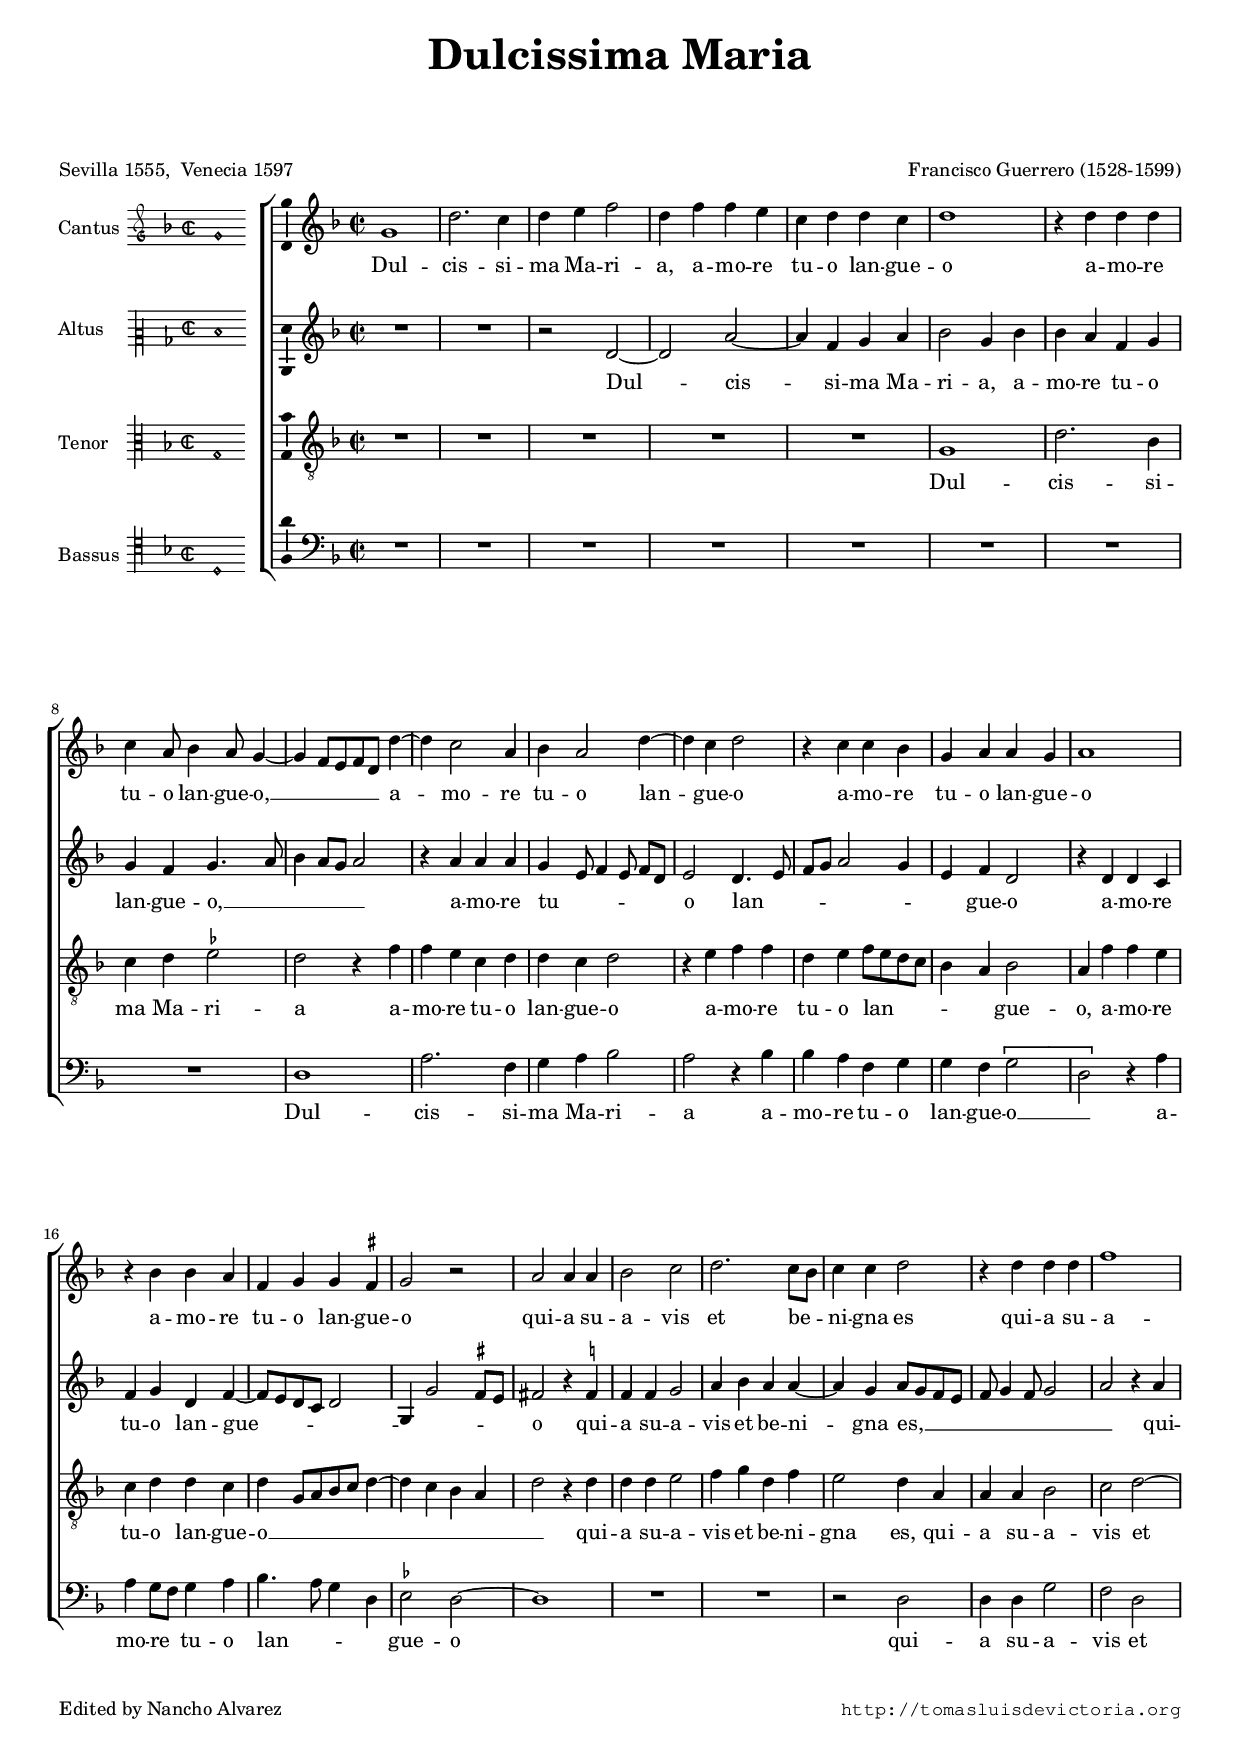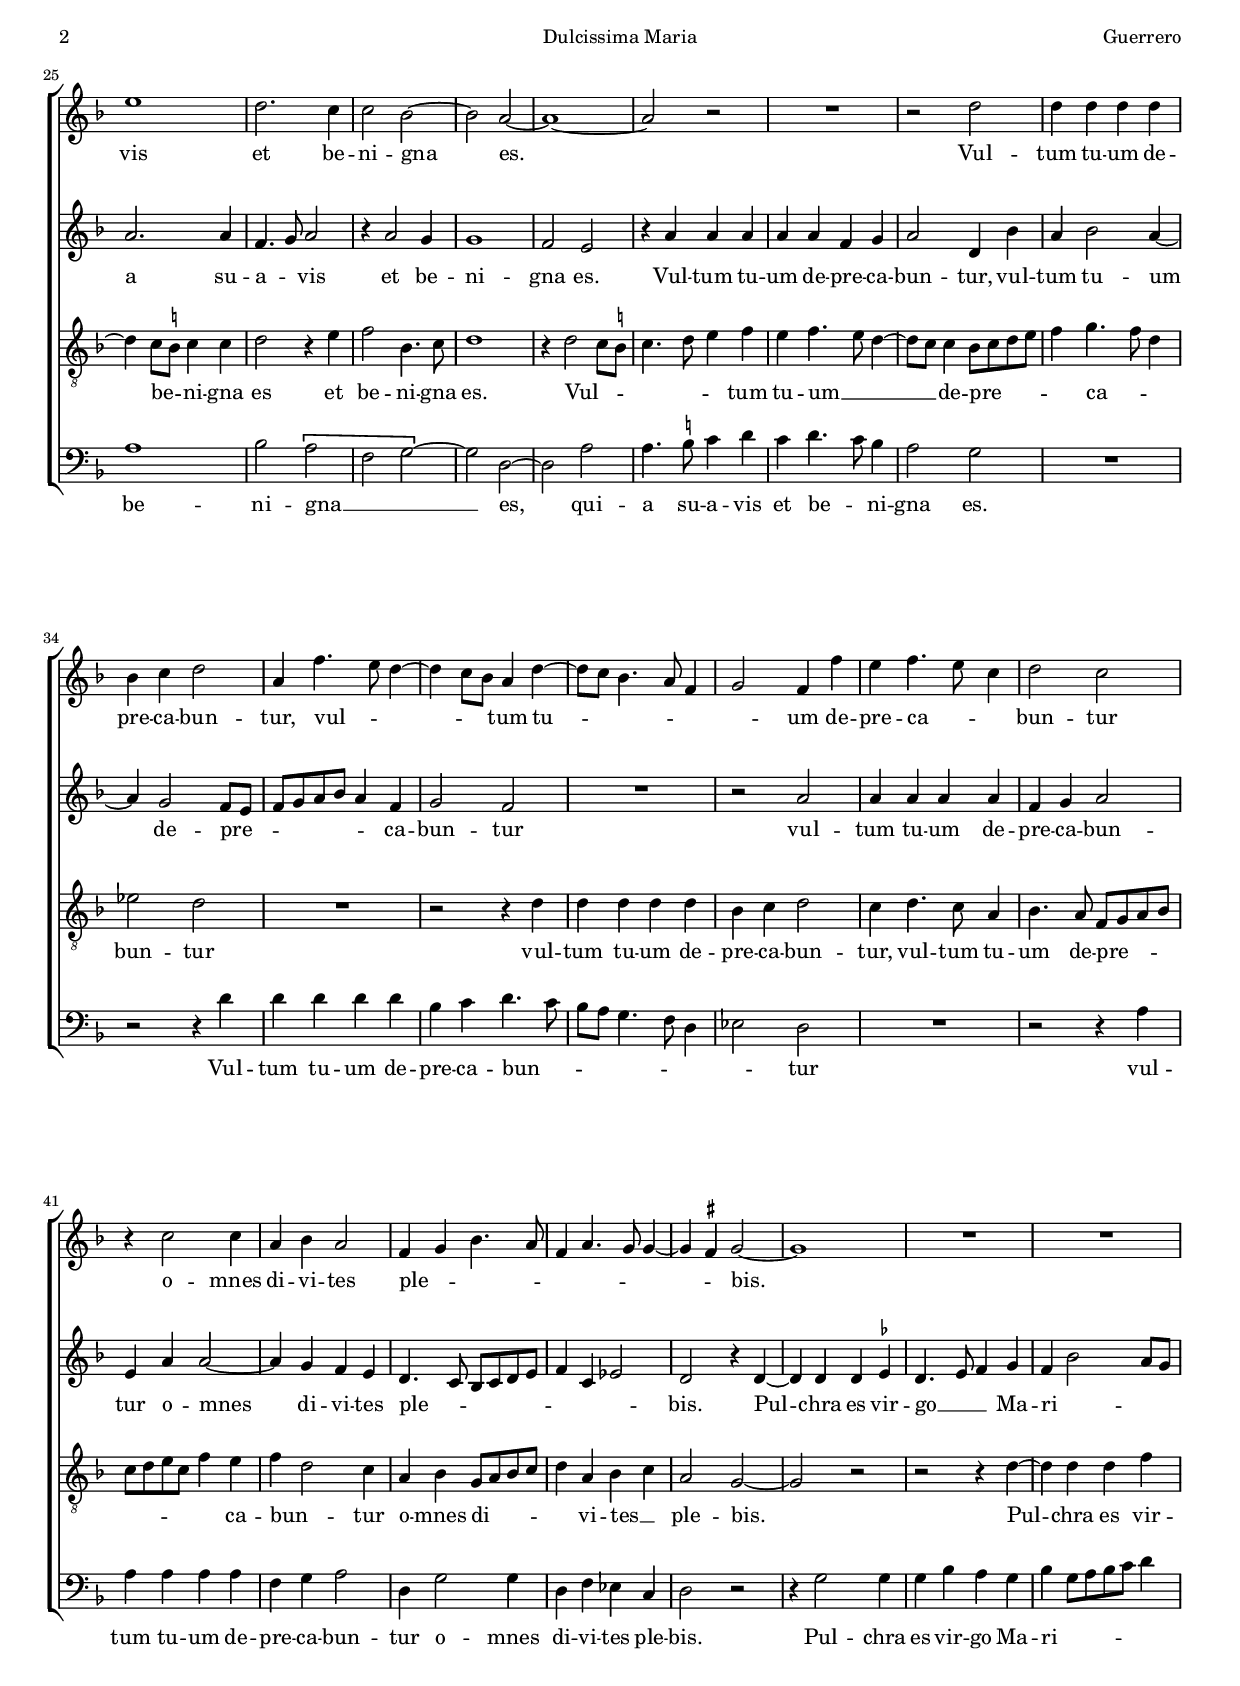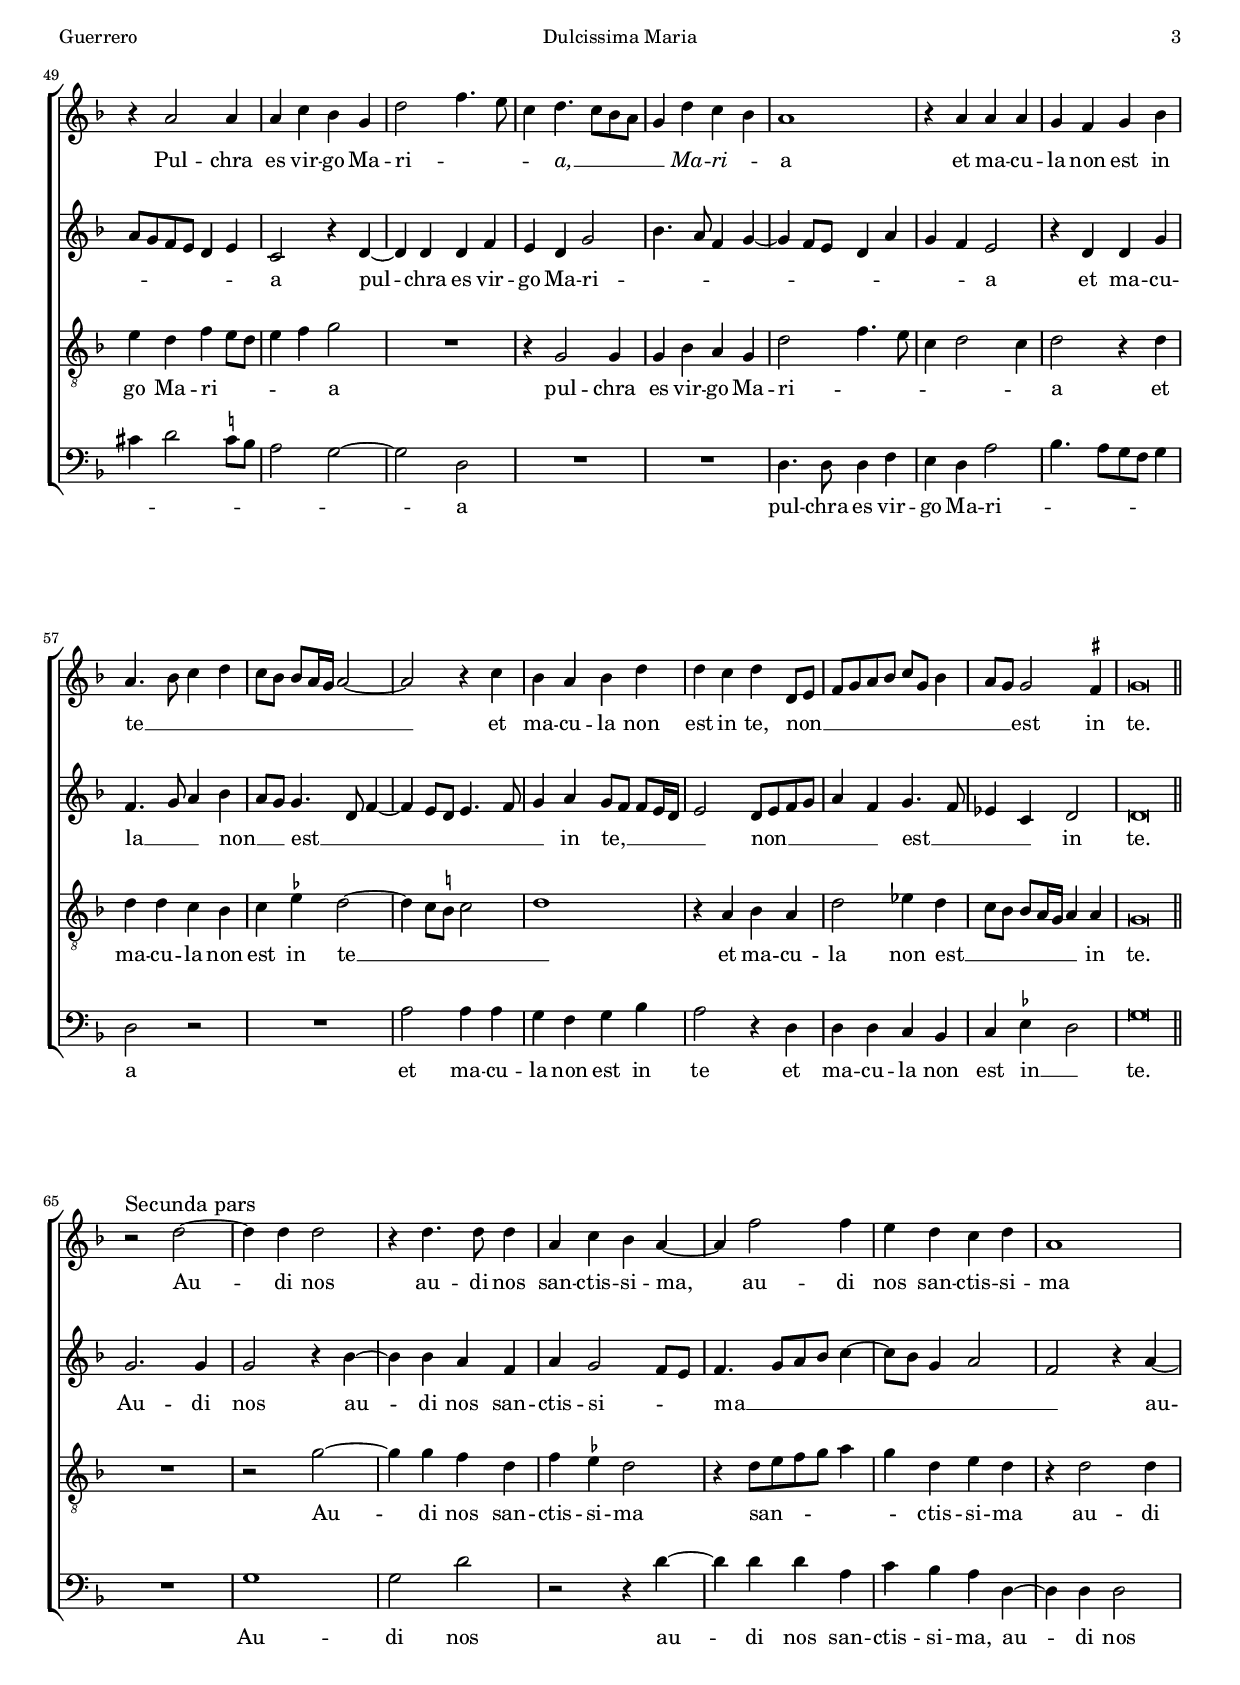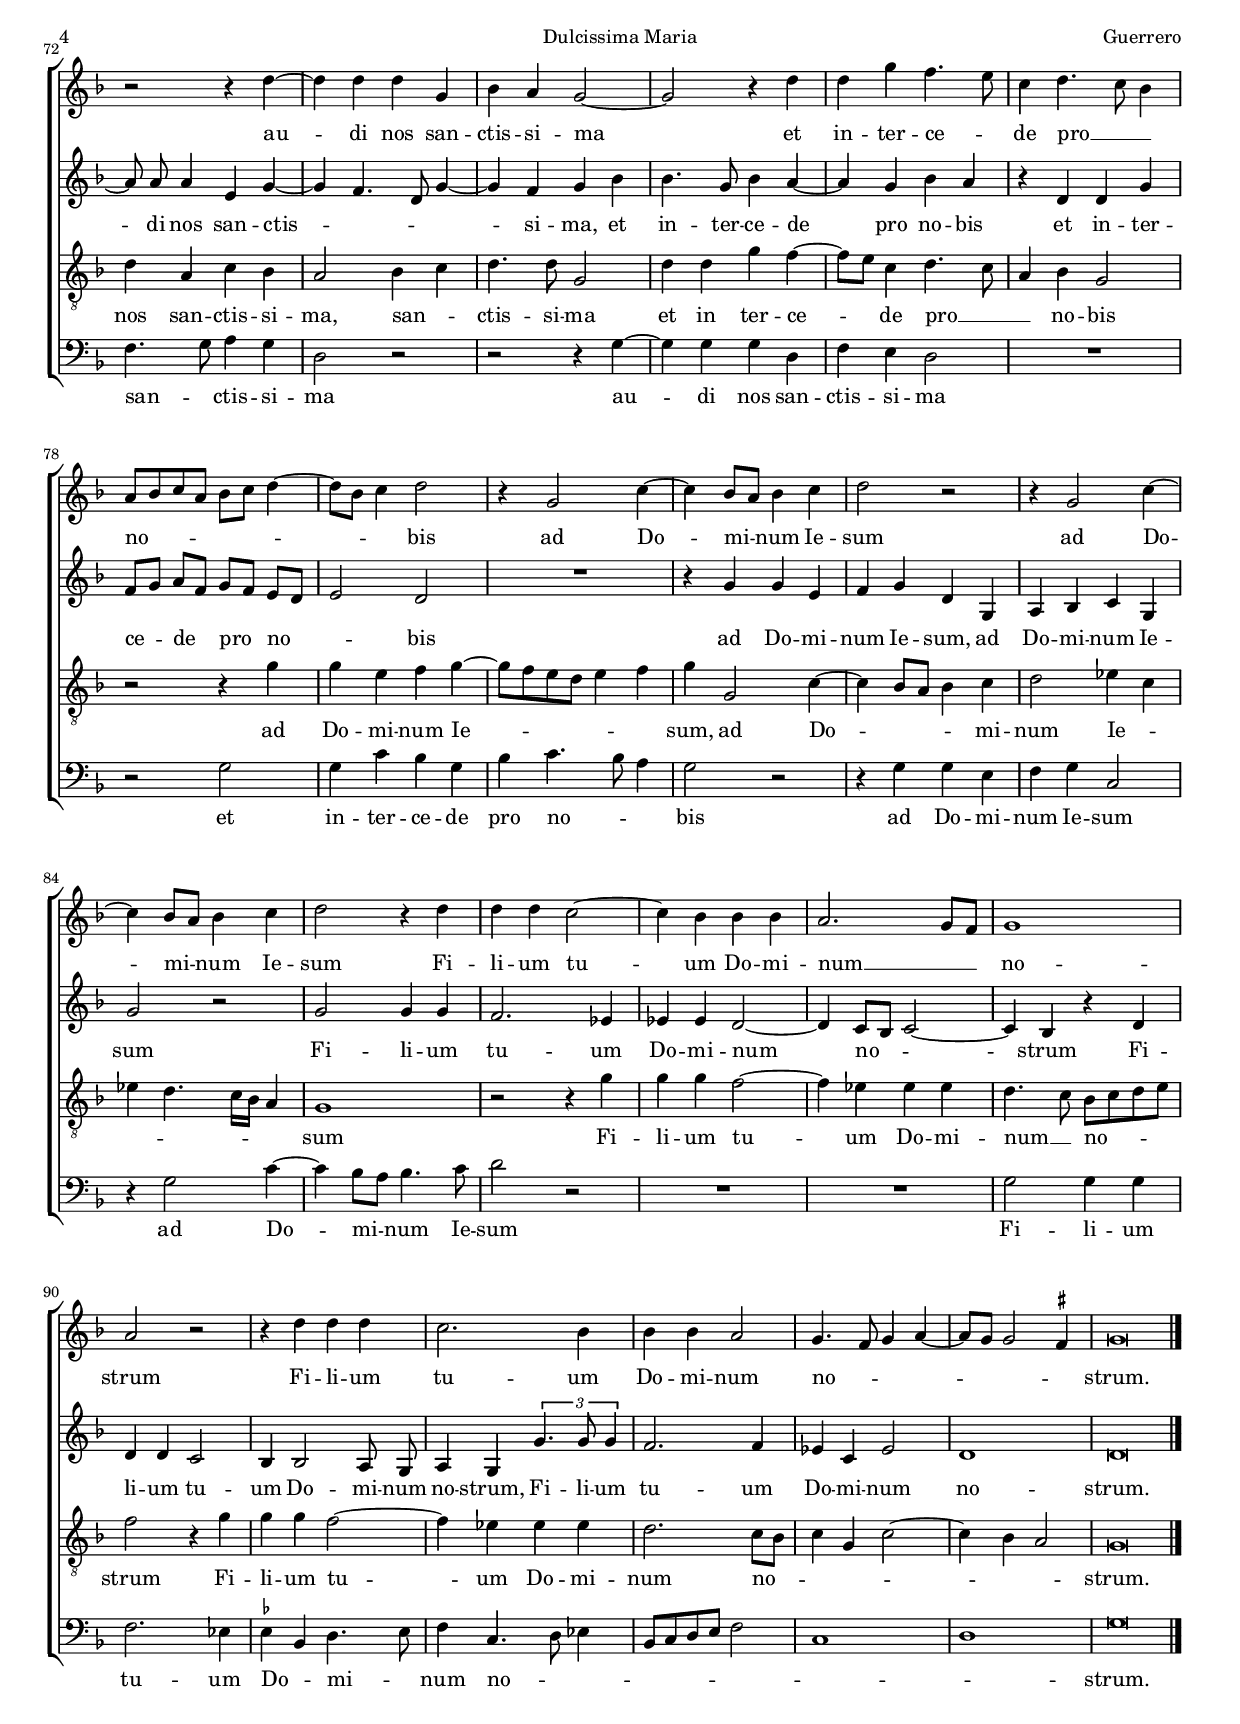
\version "2.18.0"

#(set-default-paper-size "a4")
#(set-global-staff-size 16.4)
#(ly:set-option 'point-and-click #f)
%mobile -s15.5 -i3.3

italicas=\override LyricText.font-shape = #'italic
rectas=\override LyricText.font-shape = #'upright
ss=\once \set suggestAccidentals = ##t
incipitwidth = 20
mtempo={\tempo 4 = 100}
mtempob={\tempo 4 = 50}

htitle="Dulcissima Maria"
hcomposer="Guerrero"

\header {
	title=\markup{\fontsize #3 "Dulcissima Maria"}
	%subtitle=" "
	subsubtitle=\markup{\null \vspace #3 }
	composer="Francisco Guerrero (1528-1599)"
        pdfauthor=\composer
	%opus="(-)"
	poet=\markup{"Sevilla 1555,  Venecia 1597"} % Sevilla, Martín de Montesdoca 1555; Venezia, Giacomo Vincenti 1597 (solo la primera parte)
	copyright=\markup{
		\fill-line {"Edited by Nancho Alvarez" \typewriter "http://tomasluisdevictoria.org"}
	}
%	tagline=""
}


global={\key f \major \time 2/2  \skip 1*64 \bar "||" \break
					\skip 1*32 \bar "|."
}

cantus={
	g'1 |
	d''2. c''4 |
	d'' e'' f''2 |
	d''4 f'' f'' e'' |
%5
	c'' d'' d'' c'' |
	d''1 |
	r4 d'' d'' d'' |
	c'' a'8 bes'4 a'8 g'4 ~ |
	g'  f'8[ e' f' d'] d''4 ~ |
%10
	d'' c''2 a'4 |
	bes' a'2 d''4 ~ |
	d'' c'' d''2 |
	r4 c'' c'' bes' |
	g' a' a' g' |
%15
	a'1 |
	r4 bes' bes' a' |
	f' g' g' \ss fis' |
	g'2 r |
	a' a'4 a' |
%20
	bes'2 c'' |
	d''2. c''8 bes' |
	c''4 c'' d''2 |
	r4 d'' d'' d'' |
	f''1 |
%25
	e'' |
	d''2. c''4 |
	c''2 bes' ~ |
	bes' a' ~ |
	a'1 ~ |
%30
	a'2 r |
	R1*4/4 |
	r2 d'' |
	d''4 d'' d'' d'' |
	bes' c'' d''2 |
%35
	a'4 f''4. e''8 d''4 ~ |
	d'' c''8 bes' a'4 d'' ~ |
	d''8 c'' bes'4. a'8 f'4 |
	g'2 f'4 f'' |
	e'' f''4. e''8 c''4 |
%40
	d''2 c'' |
	r4 c''2 c''4 |
	a' bes' a'2 |
	f'4 g' bes'4. a'8 |
	f'4 a'4. g'8 g'4 ~ |
%45
	g' \ss fis' g'2 ~ |
	g'1 |
	R1*4/4 |
	R1*4/4 |
	r4 a'2 a'4 |
%50
	a' c'' bes' g' |
	d''2 f''4. e''8 |
	c''4 d''4. c''8 bes' a' |
	g'4 d'' c'' bes' |
	a'1 |
%55
	r4 a' a' a' |
	g' f' g' bes' |
	a'4. bes'8 c''4 d'' |
	 c''8[ bes']  bes'[ a'16 g'] a'2 ~ |
	a' r4 c'' |
%60
	bes' a' bes' d'' |
	d'' c'' d'' d'8 e' |
	f' g' a' bes' c'' g' bes'4 |
	a'8 g' g'2 \ss fis'4 |
	g'\breve*1/2 |
%65
        s4*0^\markup{\larger "Secunda pars"}
	r2 d'' ~ |
	d''4 d'' d''2 |
	r4 d''4. d''8 d''4 |
	a' c'' bes' a' ~ |
	a' f''2 f''4 |
%70
	e'' d'' c'' d'' |
	a'1 |
	r2 r4 d'' ~ |
	d'' d'' d'' g' |
	bes' a' g'2 ~ |
%75
	g' r4 d'' |
	d'' g'' f''4. e''8 |
	c''4 d''4. c''8 bes'4 |
	a'8 bes' c'' a' bes' c'' d''4 ~ |
	d''8 bes' c''4 d''2 |
%80
	r4 g'2 c''4 ~ |
	c'' bes'8 a' bes'4 c'' |
	d''2 r |
	r4 g'2 c''4 ~ |
	c'' bes'8 a' bes'4 c'' |
%85
	d''2 r4 d'' |
	d'' d'' c''2 ~ |
	c''4 bes' bes' bes' |
	a'2. g'8 f' |
	g'1 |
%90
	a'2 r |
	r4 d'' d'' d'' |
	c''2. bes'4 |
	bes' bes' a'2 |
	g'4. f'8 g'4 a' ~ |
%95
	a'8 g' g'2 \ss fis'4 |
	g'\breve*1/2
}

altus={
	R1*4/4 |
	R1*4/4 |
	r2 d' ~ |
	d' a' ~ |
%5
	a'4 f' g' a' |
	bes'2 g'4 bes' |
	bes' a' f' g' |
	g' f' g'4. a'8 |
	bes'4 a'8 g' a'2 |
%10
	r4 a' a' a' |
	g' e'8 f'4 e'8  f'[ d'] |
	e'2 d'4. e'8 |
	f' g' a'2 g'4 |
	e' f' d'2 |
%15
	r4 d' d' c' |
	f' g' d' f' ~ |
	f'8 e' d' c' d'2 |
	g4 g'2 \ss fis'8 e' |
	fis'2 r4 \ss f' | % supongo que es \ss, pero CSIC no lo indica
%20
	f' f' g'2 |
	a'4 bes' a' a' ~ |
	a' g' a'8 g' f' e' |
	f' g'4 f'8 g'2 |
	a' r4 a' |
%25
	a'2. a'4 |
	f'4. g'8 a'2 |
	r4 a'2 g'4 |
	g'1 |
	f'2 e' |
%30
	r4 a' a' a' |
	a' a' f' g' |
	a'2 d'4 bes' |
	a' bes'2 a'4 ~ |
	a' g'2 f'8 e' |
%35
	f' g' a' bes' a'4 f' |
	g'2 f' |
	R1*4/4 |
	r2 a' |
	a'4 a' a' a' |
%40
	f' g' a'2 |
	e'4 a' a'2 ~ |
	a'4 g' f' e' |
	d'4. c'8 bes c' d' e' |
	f'4 c' ees'2 |
%45
	d' r4 d' ~ |
	d' d' d' \ss ees' |
	d'4. e'8 f'4 g' |
	f' bes'2 a'8 g' |
	a' g' f' e' d'4 e' |
%50
	c'2 r4 d' ~ |
	d' d' d' f' |
	e' d' g'2 |
	bes'4. a'8 f'4 g' ~ |
	g' f'8 e' d'4 a' |
%55
	g' f' e'2 |
	r4 d' d' g' |
	f'4. g'8 a'4 bes' |
	a'8 g' g'4. d'8 f'4 ~ |
	f' e'8 d' e'4. f'8 |
%60
	g'4 a'  g'8[ f']  f'[ e'16 d'] |
	e'2 d'8 e' f' g' |
	a'4 f' g'4. f'8 |
	ees'4 c' d'2 |
	d'\breve*1/2 |
%65
	g'2. g'4 |
	g'2 r4 bes' ~ |
	bes' bes' a' f' |
	a' g'2 f'8 e' |
	f'4.  g'8[ a' bes'] c''4 ~ |
%70
	c''8 bes' g'4 a'2 |
	f' r4 a' ~ |
	\set Staff.autoBeaming = ##f
	a'8 a' a'4 e' g' ~ |
	\set Staff.autoBeaming = ##t
	g' f'4. d'8 g'4 ~ |
	g' f' g' bes' |
%75
	bes'4. g'8 bes'4 a' ~ |
	a' g' bes' a' |
	r d' d' g' |
	 f'8[ g']  a'[ f']  g'[ f']  e'[ d'] |
	e'2 d' |
%80
	R1*4/4 |
	r4 g' g' e' |
	f' g' d' g |
	a bes c' g |
	g'2 r |
%85
	g' g'4 g' |
	f'2. ees'4 |
	ees' ees' d'2 ~ |
	d'4 c'8 bes c'2 ~ |
	c'4 bes r d' |
%90
	d' d' c'2 |
	\set Staff.autoBeaming = ##f
	bes4 bes2 a8 g |
	a4 g \times 2/3{g'4. g'8 g'4} |
	f'2. f'4 |
	ees' c' ees'2 |
%95
	d'1 |
	d'\breve*1/2
}

tenor={
	R1*4/4 |
	R1*4/4 |
	R1*4/4 |
	R1*4/4 |
%5
	R1*4/4 |
	g1 |
	d'2. bes4 |
	c' d' \ss ees'2 |
	d' r4 f' |
%10
	f' e' c' d' |
	d' c' d'2 |
	r4 e' f' f' |
	d' e' f'8 e' d' c' |
	bes4 a bes2 |
%15
	a4 f' f' e' |
	c' d' d' c' |
	d'  g8[ a bes c'] d'4 ~ |
	d' c' bes a |
	d'2 r4 d' |
%20
	d' d' e'2 |
	f'4 g' d' f' |
	e'2 d'4 a |
	a a bes2 |
	c' d' ~ |
%25
	d'4 c'8 \ss b c'4 c' |
	d'2 r4 e' |
	f'2 bes4. c'8 |
	d'1 |
	r4 d'2 c'8 \ss b |
%30
	c'4. d'8 e'4 f' |
	e' f'4. e'8 d'4 ~ |
	d'8 c' c'4 bes8 c' d' e' |
	f'4 g'4. f'8 d'4 |
	ees'2 d' |
%35
	R1*4/4 |
	r2 r4 d' |
	d' d' d' d' |
	bes c' d'2 |
	c'4 d'4. c'8 a4 |
%40
	bes4. a8 f g a bes |
	c' d' e' c' f'4 e' |
	f' d'2 c'4 |
	a bes g8 a bes c' |
	d'4 a bes c' |
%45
	a2 g ~ |
	g r |
	r r4 d' ~ |
	d' d' d' f' |
	e' d' f' e'8 d' |
%50
	e'4 f' g'2 |
	R1*4/4 |
	r4 g2 g4 |
	g bes a g |
	d'2 f'4. e'8 |
%55
	c'4 d'2 c'4 |
	d'2 r4 d' |
	d' d' c' bes |
	c' \ss ees' d'2 ~ |
	d'4 c'8 \ss b c'2 |
%60
	d'1 |
	r4 a bes a |
	d'2 ees'4 d' |
	 c'8[ bes]  bes[ a16 g] a4 a |
	g\breve*1/2 |
%65
	R1*4/4 |
	r2 g' ~ |
	g'4 g' f' d' |
	f' \ss ees' d'2 |
	r4  d'8[ e' f' g'] a'4 |
%70
	g' d' e' d' |
	r d'2 d'4 |
	d' a c' bes |
	a2 bes4 c' |
	d'4. d'8 g2 |
%75
	d'4 d' g' f' ~ |
	f'8 e' c'4 d'4. c'8 |
	a4 bes g2 |
	r r4 g' |
	g' e' f' g' ~ |
%80
	g'8 f' e' d' e'4 f' |
	g' g2 c'4 ~ |
	c' bes8 a bes4 c' |
	d'2 ees'4 c' |
	ees' d'4. c'16 bes a4 |
%85
	g1 |
	r2 r4 g' |
	g' g' f'2 ~ |
	f'4 ees' ees' ees' |
	d'4. c'8 bes c' d' e' |
%90
	f'2 r4 g' |
	g' g' f'2 ~ |
	f'4 ees' ees' ees' |
	d'2. c'8 bes |
	c'4 g c'2 ~ |
%95
	c'4 bes a2 |
	g\breve*1/2 
}

bassus={
	R1*4/4 |
	R1*4/4 |
	R1*4/4 |
	R1*4/4 |
%5
	R1*4/4 |
	R1*4/4 |
	R1*4/4 |
	R1*4/4 |
	d1 |
%10
	a2. f4 |
	g a bes2 |
	a r4 bes |
	bes a f g |
	g f \[g2 |
%15
	d\] r4 a |
	a g8 f g4 a |
	bes4. a8 g4 d |
	\ss ees2 d ~ |
	d1 |
%20
	R1*4/4 |
	R1*4/4 |
	r2 d |
	d4 d g2 |
	f d |
%25
	a1 |
	bes2 \[a |
	f g ~ \]
	g d ~ |
	d a |
%30
	a4. \ss b8 c'4 d' |
	c' d'4. c'8 bes4 |
	a2 g |
	R1*4/4 |
	r2 r4 d' |
%35
	d' d' d' d' |
	bes c' d'4. c'8 |
	bes a g4. f8 d4 |
	ees2 d |
	R1*4/4 |
%40
	r2 r4 a |
	a a a a |
	f g a2 |
	d4 g2 g4 |
	d f ees c |
%45
	d2 r |
	r4 g2 g4 |
	g bes a g |
	bes  g8[ a bes c'] d'4 |
	cis' d'2 \ss c'8 bes | % supongo que es \ss pero CSIC no lo indica
%50
	a2 g ~ |
	g d |
	R1*4/4 |
	R1*4/4 |
	d4. d8 d4 f |
%55
	e d a2 |
	bes4.  a8[ g f] g4 |
	d2 r |
	R1*4/4 |
	a2 a4 a |
%60
	g f g bes |
	a2 r4 d |
	d d c bes, |
	c \ss ees d2 |
	g\breve*1/2 |
%65
	R1*4/4 |
	g1 |
	g2 d' |
	r r4 d' ~ |
	d' d' d' a |
%70
	c' bes a d ~ |
	d d d2 |
	f4. g8 a4 g |
	d2 r |
	r r4 g ~ |
%75
	g g g d |
	f e d2 |
	R1*4/4 |
	r2 g |
	g4 c' bes g |
%80
	bes c'4. bes8 a4 |
	g2 r |
	r4 g g e |
	f g c2 |
	r4 g2 c'4 ~ |
%85
	c' bes8 a bes4. c'8 |
	d'2 r |
	R1*4/4 |
	R1*4/4 |
	g2 g4 g |
%90
	f2. ees4 |
	\ss ees bes, d4. ees8 |
	f4 c4. d8 ees4 |
	bes,8 c d e f2 |
	c1 |
%95
	d |
	g\breve*1/2
}

textocantus=\lyricmode{
Dul -- cis -- si -- ma Ma -- ri -- a,
a -- mo -- re tu -- o lan -- gue -- o
a -- mo -- re tu -- o lan -- gue -- o, __ _ _ _ _ _ 
a -- _ mo -- re
tu -- o lan -- _ gue -- o
a -- mo -- re tu -- o lan -- gue -- o
a -- mo -- re tu -- o lan -- gue -- o
qui -- a su -- a -- vis et be -- _ ni -- gna es
qui -- a su -- a -- vis et be -- ni -- gna _ es. _ _ 
Vul -- tum tu -- um de -- pre -- ca -- bun -- tur,
vul -- _ _ _ _ _ tum tu -- _ _ _ _ _ _ um
de -- pre -- ca -- _ _ bun -- tur
o -- mnes di -- vi -- tes
ple -- _ _ _ _ _ _ _ _ _ bis. _
Pul -- chra es vir -- go Ma -- ri -- _ _ _ \italicas
a, __ _ _ _ _ 
Ma -- ri -- _ \rectas
a
et ma -- cu -- la non est in te __ _ _ _ _ _ _ _ _ _ _ 
et ma -- cu -- la non est in te,
non __ _ _ _ _ _ _ _ _ _ _ est in te.
Au -- _ di nos
au -- di nos san -- ctis -- si -- ma, _ 
au -- di nos san -- ctis -- si -- ma
au -- _ di nos san -- ctis -- si -- ma _
et in -- ter -- ce -- _ de pro __ _ _ no -- _ _ _ _ _ _ _ _ _ bis
ad Do -- _ mi -- _ num Ie -- sum
ad Do -- _ mi -- _ num Ie -- sum
Fi -- li -- um tu -- _ um Do -- mi -- num __ _ _ no -- strum
Fi -- li -- um tu -- um Do -- mi -- num no -- _ _ _ _ _ _ _ strum.
}

textoaltus=\lyricmode{
Dul -- _ cis -- _ si -- ma Ma -- ri -- a,
a -- mo -- re tu -- o lan -- gue -- o, __ _ _ _ _ _ 
a -- mo -- re tu -- _ _ _ _ _ o lan -- _ _ _ _ _ _ gue -- o
a -- mo -- re tu -- o lan -- gue -- _ _ _ _ _ _ _ _ _ o
qui -- a su -- a -- vis et be -- ni -- _ gna es, __ _ _ _ _ _ _ _ _ 
qui -- a su -- a -- _ vis
et be -- ni -- gna es.
Vul -- tum tu -- um de -- pre -- ca -- bun -- tur,
vul -- tum tu -- um _ de -- pre -- _ _ _ _ _ _ ca -- bun -- tur
vul -- tum tu -- um de -- pre -- ca -- bun -- tur o -- mnes _ 
di -- vi -- tes ple -- _ _ _ _ _ _ _ _ bis.
Pul -- _ chra es vir -- go __ _ _ Ma -- ri -- _ _ _ _ _ _ _ _ _ a
pul -- _ chra es vir -- go Ma -- ri -- _ _ _ _ _ _ _ _ _ _ _ a
et ma -- cu -- la __ _ _ non __ _ _ est __ _ _ _ _ _ _ _ _ in te, __ _ _ _ _ _ 
non __ _ _ _ _ _ est __ _ _ _ in te.
Au -- di nos
au -- _ di nos san -- ctis -- si -- _ _ ma __ _ _ _ _ _ _ _ _ _ 
au -- _ di nos san -- ctis -- _ _ _ _ _ si -- ma,
et in -- ter -- ce -- de _ pro no -- bis
et in -- ter -- ce -- _ de _ pro _ no -- _ _ bis
ad Do -- mi -- num Ie -- sum,
ad Do -- mi -- num Ie -- sum
Fi -- li -- um tu -- um Do -- mi -- num _ no -- _ _ _ strum 
Fi -- li -- um tu -- um Do -- mi -- num no -- strum, 
Fi -- li -- um tu -- um Do -- mi -- num no -- strum.

}

textotenor=\lyricmode{
Dul -- cis -- si -- ma Ma -- ri -- a
a -- mo -- re tu -- o lan -- gue -- o
a -- mo -- re tu -- o lan -- _ _ _ _ _ gue -- o,
a -- mo -- re tu -- o lan -- gue -- o __ _ _ _ _ _ _ _ _ _ _ 
qui -- a su -- a -- vis
et be -- ni -- gna es,
qui -- a su -- a -- vis et _ be -- _ ni -- gna es
et be -- ni -- gna es.
Vul -- _ _ _ _ _ tum tu -- um __ _ _ _ _ de -- pre -- _ _ _ _ ca -- _ _ bun -- tur
vul -- tum tu -- um de -- pre -- ca -- bun -- tur,
vul -- tum tu -- um de -- pre -- _ _ _ _ _ _ _ _ ca -- bun -- _ tur
o -- mnes di -- _ _ _ _ vi -- tes __ _ ple -- bis. _
Pul -- _ chra es vir -- go Ma -- ri -- _ _ _ _ a
pul -- chra es vir -- go Ma -- ri -- _ _ _ _ _ a
et ma -- cu -- la non est in te __ _ _ _ _ _ 
et ma -- cu -- la non est __ _ _ _ _ _ _ in te.
Au -- _ di nos san -- ctis -- si -- ma
san -- _ _ _ _ _ ctis -- si -- ma
au -- di nos san -- ctis -- si -- ma,
san -- _ ctis -- si -- ma
et in ter -- ce -- _ _ de pro __ _ _ no -- bis
ad Do -- mi -- num Ie -- _ _ _ _ _ _ sum,
ad Do -- _ _ _ _ mi -- num
Ie -- _ _ _ _ _ _ sum
Fi -- li -- um tu -- _ um Do -- mi -- num __ _ no -- _ _ _ strum
Fi -- li -- um tu -- _ um Do -- mi -- num no -- _ _ _ _ _ _ _ strum.
}

textobassus=\lyricmode{
Dul -- cis -- si -- ma Ma -- ri -- a
a -- mo -- re tu -- o lan -- gue -- o __ _ 
a -- mo -- re _ tu -- o lan -- _ _ _ gue -- o _
qui -- a su -- a -- vis et be -- ni -- gna __ _ _ _ es, _
qui -- a su -- a -- vis et be -- _ ni -- gna es.
Vul -- tum tu -- um de -- pre -- ca -- bun -- _ _ _ _ _ _ _ tur
vul -- tum tu -- um de -- pre -- ca -- bun -- tur o -- mnes 
di -- vi -- tes ple -- bis.
Pul -- chra es vir -- go Ma -- ri -- _ _ _ _ _ _ _ _ _ _ _ _ a
pul -- chra es vir -- go Ma -- ri -- _ _ _ _ _ a
et ma -- cu -- la non est in te
et ma -- cu -- la non est in __ _ te.
Au -- di nos
au -- _ di nos san -- ctis -- si -- ma,
au -- _ di nos san -- _ ctis -- si -- ma
au -- _ di nos san -- ctis -- si -- ma
et in -- ter -- ce -- de pro no -- _ _ bis
ad Do -- mi -- num Ie -- sum
ad Do -- _ mi -- _ num Ie -- sum
Fi -- li -- um tu -- um Do -- _ mi -- _ num no -- _ _ _ _ _ _ _ _ _ strum.
}


incipitcantus=\markup{
	\score{
		{ 
		\set Staff.instrumentName="Cantus "
		\override NoteHead.style = #'neomensural
		\override Staff.TimeSignature.style = #'neomensural
		\cadenzaOn 
		\clef "petrucci-g"
		\key f \major
		\time 2/2
                g'1
		} 

	\layout { line-width=\incipitwidth indent = 0 }
	}
}

incipitaltus=\markup{
	\score{
		{ 
		\set Staff.instrumentName="Altus    "
		\override NoteHead.style = #'neomensural 
		\override Staff.TimeSignature.style = #'neomensural
		\cadenzaOn 
		\clef "petrucci-c2"
		\key f \major
		\time 2/2
                d'1
		} 
	\layout { line-width=\incipitwidth indent = 0 }
	}
}


incipittenor=\markup{
	\score{
		{ 
		\set Staff.instrumentName="Tenor   "
		\override NoteHead.style = #'neomensural 
		\override Staff.TimeSignature.style = #'neomensural
		\cadenzaOn 
		\clef "petrucci-c3"
		\key f \major
		\time 2/2
                g1
		} 
	\layout { line-width=\incipitwidth indent=0 }
	}
}

incipitbassus=\markup{
	\score{
		{ 
		\set Staff.instrumentName="Bassus "
		\override NoteHead.style = #'neomensural
		\override Staff.TimeSignature.style = #'neomensural
		\cadenzaOn 
		\clef "petrucci-c4"
		\key f \major
		\time 2/2
                d1
		} 
	\layout { line-width=\incipitwidth indent = 0 }
	}
}

%\layout {
%       \context {\Voice
%               \remove Ligature_bracket_engraver
%               \consists Mensural_ligature_engraver
%       }
%       line-width=\incipitwidth
%       indent = 0
%}

\score {\transpose c' c'{
\new ChoirStaff<<

	\new Staff <<\global
	\new Voice="v1" {
		\set Staff.instrumentName=\incipitcantus
		\clef "treble"
		\cantus }
	\new Lyrics \lyricsto "v1" {\textocantus }
	>>

	\new Staff <<\global
	\new Voice="v2" {
		\set Staff.instrumentName=\incipitaltus
		\clef "treble"
		\altus }
	\new Lyrics \lyricsto "v2" {\textoaltus }
	>>
	
	\new Staff <<\global
	\new Voice="v3" {
		\set Staff.instrumentName=\incipittenor
		\clef "G_8"
		\tenor }
	\new Lyrics \lyricsto "v3" {\textotenor }
	>>

	\new Staff <<\global
	\new Voice="v4" {
		\set Staff.instrumentName=\incipitbassus
		\clef "bass"
		\bassus }
	\new Lyrics \lyricsto "v4" {\textobassus }
	>>
	
>>

	} % transpose

\layout{ 
	\context {\Lyrics 
		\override VerticalAxisGroup.staff-affinity = #UP
		\override VerticalAxisGroup.nonstaff-relatedstaff-spacing =
			#'((basic-distance . 0) (minimum-distance . 0) (padding . 1))
		\override LyricText.font-size = #1.2
		\override LyricHyphen.minimum-distance = #0.5
	}
	\context {\Score 
		tempoHideNote = ##t
		\override BarNumber.padding = #2 
	}
	\context {\Voice 
		melismaBusyProperties = #'()
		%autoBeaming = ##f
	}
	\context {\Staff 
                %\RemoveEmptyStaves
                %\override VerticalAxisGroup.remove-first = ##t
		\override VerticalAxisGroup.staff-staff-spacing =
			#'((basic-distance . 11) (minimum-distance . 0) (padding . 1))
		\consists Ambitus_engraver 
		\override LigatureBracket.padding = #1
	}
}

%\midi { \mtempo }

}


\paper{
	evenHeaderMarkup=\markup  \fill-line { \fromproperty #'page:page-number-string \htitle \hcomposer }
	oddHeaderMarkup= \markup  \fill-line { \on-the-fly #not-first-page \hcomposer \on-the-fly #not-first-page \htitle \on-the-fly #not-first-page \fromproperty #'page:page-number-string }
	%system-count=20
	%page-count = 4
	ragged-last-bottom = ##f
	indent=3.6\cm
	system-system-spacing =
	#'((basic-distance . 20) (minimum-distance . 0) (padding . 5))
	top-system-spacing = % header
	#'((basic-distance . 8) (minimum-distance . 0) (padding . 0))
	last-bottom-spacing = % footer
	#'((basic-distance . 12) (minimum-distance . 0) (padding . 0))
	markup-system-spacing.padding = #1.5
}
